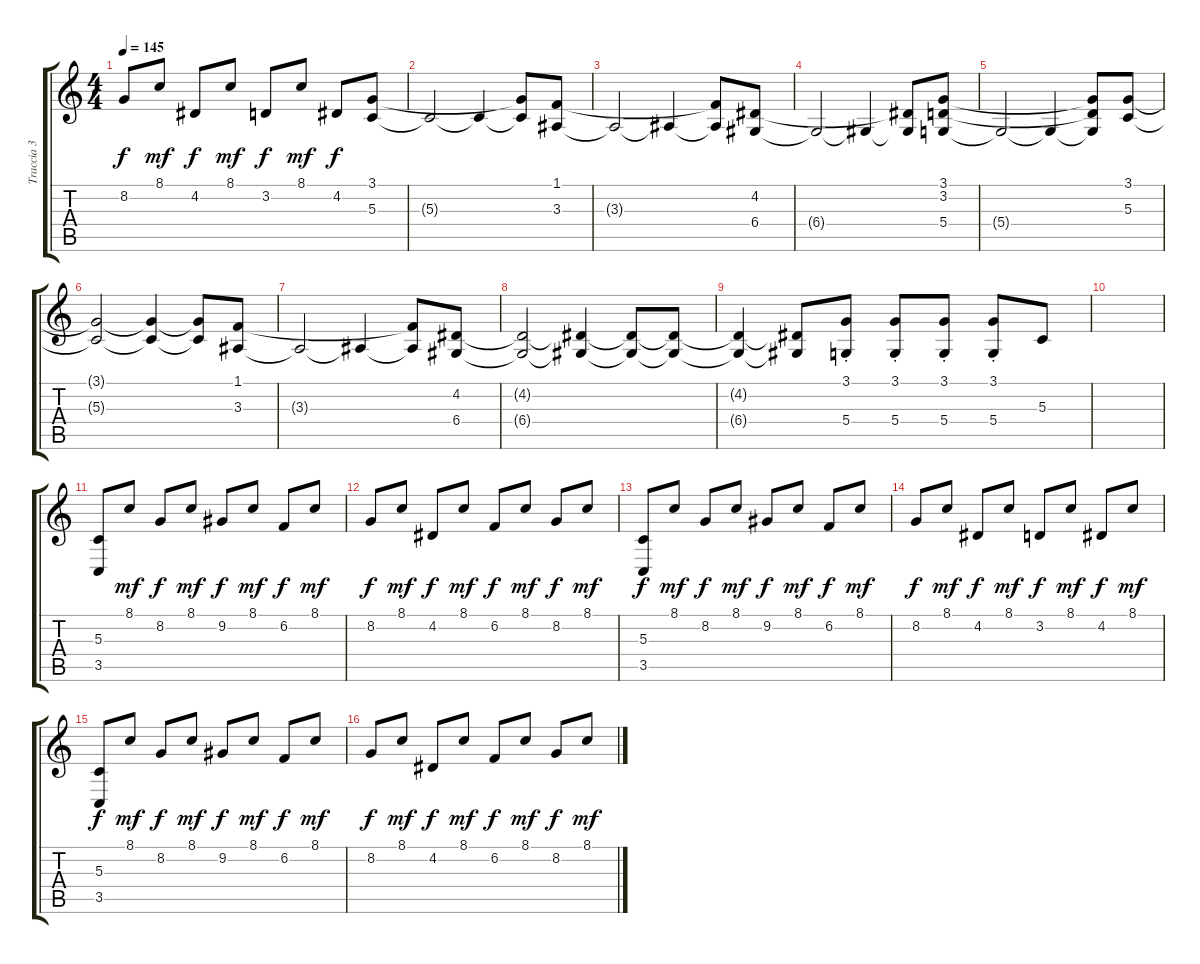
\track ("Traccia 3" "Traccia 3") {instrument churchorgan}
\staff {score tabs}
\tuning (E4 B3 G3 D3 A2 E2) {hide}
\ts (4 4)
\tempo 145
\clef g2
\ks c
8.2.8{dy f} 8.1.8{dy mf} 4.2.8{dy f} 8.1.8{dy mf} 3.2.8{dy f} 8.1.8{dy mf} 4.2.8{dy f} (3.1 5.3).8 |
5.3{t}.2 5.3{t}.4 (3.1{t} 5.3{t}).8 (1.1 3.3).8 |
3.3{t}.2 3.3{t}.4 (1.1{t} 3.3{t}).8 (4.2 6.4).8 |
6.4{t}.2 6.4{t}.4 (4.2{t} 6.4{t}).8 (3.1 3.2 5.4).8 |
5.4{t}.2 5.4{t}.4 (3.1{t} 3.2{t} 5.4{t}).8 (3.1 5.3).8 |
(3.1{t} 5.3{t}).2 (3.1{t} 5.3{t}).4 (3.1{t} 5.3{t}).8 (1.1 3.3).8 |
3.3{t}.2 3.3{t}.4 (1.1{t} 3.3{t}).8 (4.2 6.4).8 |
(4.2{t} 6.4{t}).2 (4.2{t} 6.4{t}).4 (4.2{t} 6.4{t}).8 (4.2{t} 6.4{t}).8 |
(4.2{t} 6.4{t}).4 (4.2{t} 6.4{t}).8 (3.1{st} 5.4{st}).8 (3.1{st} 5.4{st}).8 (3.1{st} 5.4{st}).8 (3.1{st} 5.4{st}).8 5.3.8 |
|
(5.3 3.5).8 8.1.8{dy mf} 8.2.8{dy f} 8.1.8{dy mf} 9.2.8{dy f} 8.1.8{dy mf} 6.2.8{dy f} 8.1.8{dy mf} |
8.2.8{dy f} 8.1.8{dy mf} 4.2.8{dy f} 8.1.8{dy mf} 6.2.8{dy f} 8.1.8{dy mf} 8.2.8{dy f} 8.1.8{dy mf} |
(5.3 3.5).8{dy f} 8.1.8{dy mf} 8.2.8{dy f} 8.1.8{dy mf} 9.2.8{dy f} 8.1.8{dy mf} 6.2.8{dy f} 8.1.8{dy mf} |
8.2.8{dy f} 8.1.8{dy mf} 4.2.8{dy f} 8.1.8{dy mf} 3.2.8{dy f} 8.1.8{dy mf} 4.2.8{dy f} 8.1.8{dy mf} |
(5.3 3.5).8{dy f} 8.1.8{dy mf} 8.2.8{dy f} 8.1.8{dy mf} 9.2.8{dy f} 8.1.8{dy mf} 6.2.8{dy f} 8.1.8{dy mf} |
8.2.8{dy f} 8.1.8{dy mf} 4.2.8{dy f} 8.1.8{dy mf} 6.2.8{dy f} 8.1.8{dy mf} 8.2.8{dy f} 8.1.8{dy mf}
